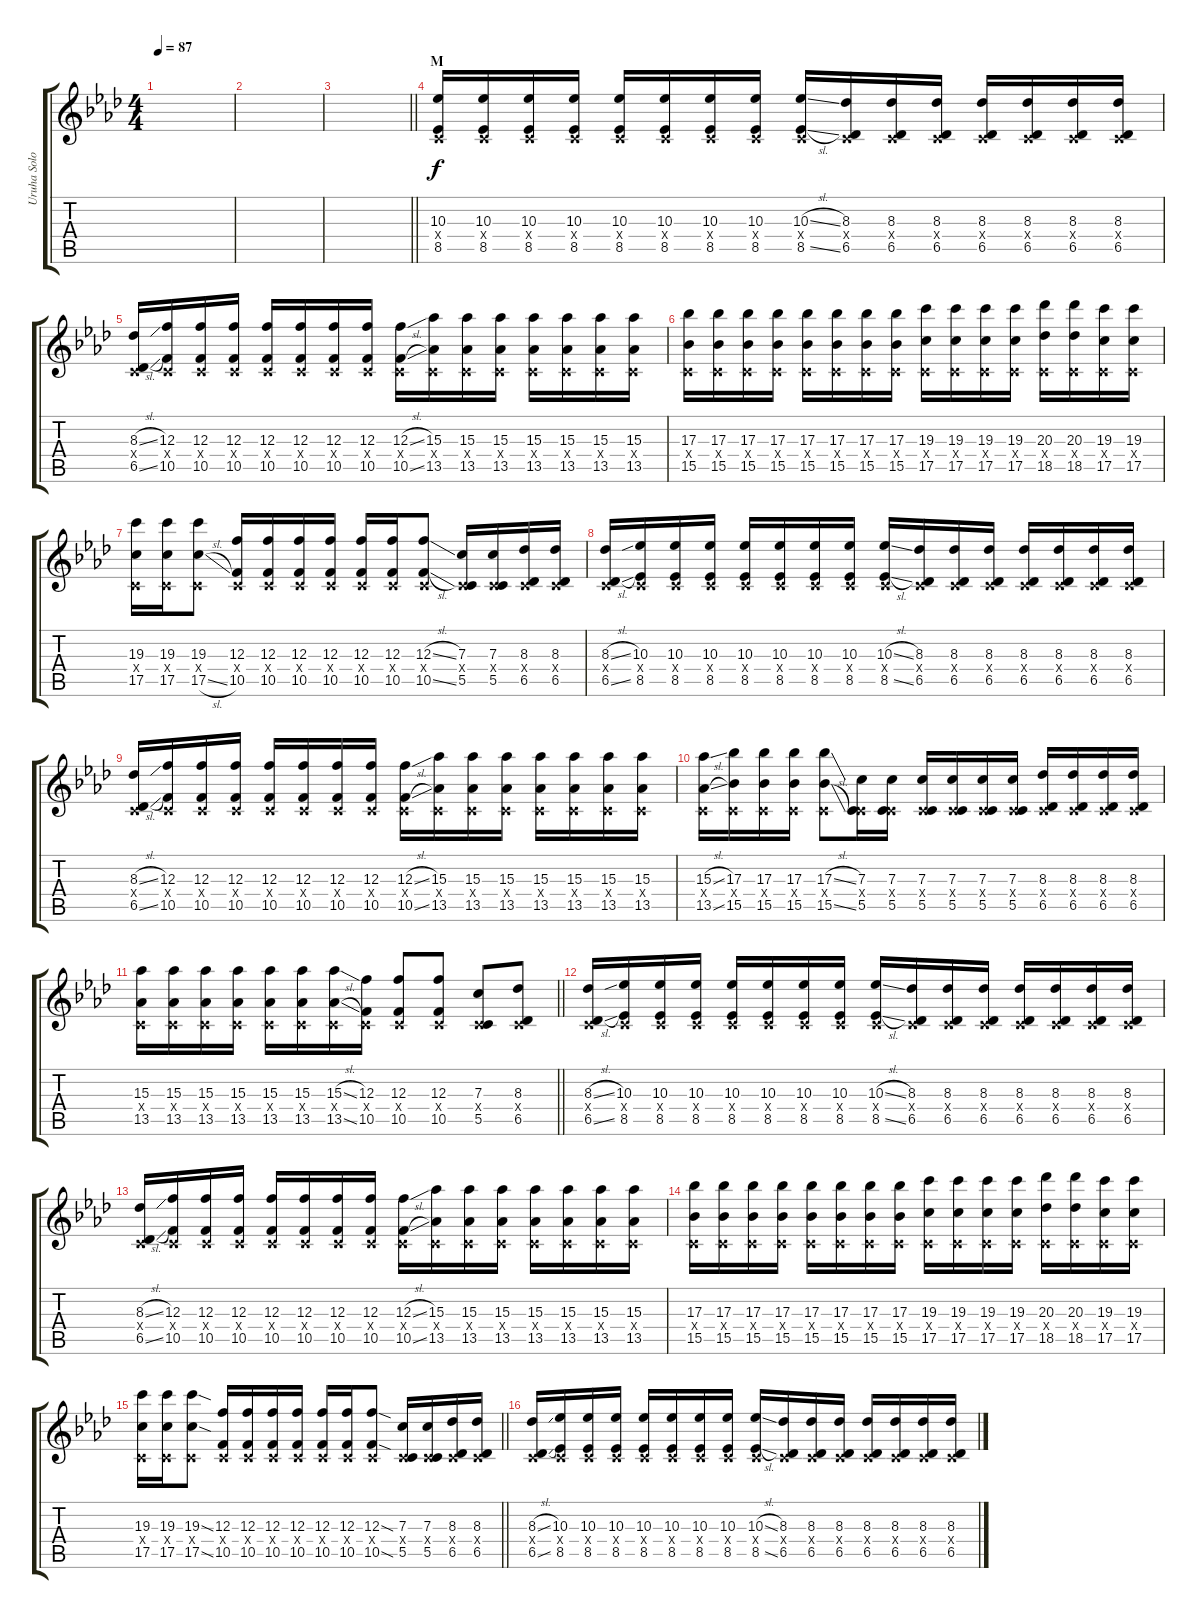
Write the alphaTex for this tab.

\track ("Uruha Solo" "Uruha Solo") {instrument overdrivenguitar}
\staff {score tabs}
\tuning (D4 A3 F3 C3 G2 C2) {hide}
\ts (4 4)
\tempo 87
\clef g2
\ks ab
|
|
\barLineRight lightlight
|
\section ("" "M")
(10.3 0.4{x} 8.5).16 (10.3 0.4{x} 8.5).16 (10.3 0.4{x} 8.5).16 (10.3 0.4{x} 8.5).16 (10.3 0.4{x} 8.5).16 (10.3 0.4{x} 8.5).16 (10.3 0.4{x} 8.5).16 (10.3 0.4{x} 8.5).16 (10.3{sl} 0.4{x} 8.5{sl}).16 (8.3 0.4{x} 6.5).16 (8.3 0.4{x} 6.5).16 (8.3 0.4{x} 6.5).16 (8.3 0.4{x} 6.5).16 (8.3 0.4{x} 6.5).16 (8.3 0.4{x} 6.5).16 (8.3 0.4{x} 6.5).16 |
(8.3{sl} 0.4{x} 6.5{sl}).16 (12.3 0.4{x} 10.5).16 (12.3 0.4{x} 10.5).16 (12.3 0.4{x} 10.5).16 (12.3 0.4{x} 10.5).16 (12.3 0.4{x} 10.5).16 (12.3 0.4{x} 10.5).16 (12.3 0.4{x} 10.5).16 (12.3{sl} 0.4{x} 10.5{sl}).16 (15.3 0.4{x} 13.5).16 (15.3 0.4{x} 13.5).16 (15.3 0.4{x} 13.5).16 (15.3 0.4{x} 13.5).16 (15.3 0.4{x} 13.5).16 (15.3 0.4{x} 13.5).16 (15.3 0.4{x} 13.5).16 |
(17.3 0.4{x} 15.5).16 (17.3 0.4{x} 15.5).16 (17.3 0.4{x} 15.5).16 (17.3 0.4{x} 15.5).16 (17.3 0.4{x} 15.5).16 (17.3 0.4{x} 15.5).16 (17.3 0.4{x} 15.5).16 (17.3 0.4{x} 15.5).16 (19.3 0.4{x} 17.5).16 (19.3 0.4{x} 17.5).16 (19.3 0.4{x} 17.5).16 (19.3 0.4{x} 17.5).16 (20.3 0.4{x} 18.5).16 (20.3 0.4{x} 18.5).16 (19.3 0.4{x} 17.5).16 (19.3 0.4{x} 17.5).16 |
(19.3 0.4{x} 17.5).16 (19.3 0.4{x} 17.5).16 (19.3 0.4{x} 17.5{sl}).8 (12.3 0.4{x} 10.5).16 (12.3 0.4{x} 10.5).16 (12.3 0.4{x} 10.5).16 (12.3 0.4{x} 10.5).16 (12.3 0.4{x} 10.5).16 (12.3 0.4{x} 10.5).16 (12.3{sl} 0.4{x} 10.5{sl}).8 (7.3 0.4{x} 5.5).16 (7.3 0.4{x} 5.5).16 (8.3 0.4{x} 6.5).16 (8.3 0.4{x} 6.5).16 |
(8.3{sl} 0.4{x} 6.5{sl}).16 (10.3 0.4{x} 8.5).16 (10.3 0.4{x} 8.5).16 (10.3 0.4{x} 8.5).16 (10.3 0.4{x} 8.5).16 (10.3 0.4{x} 8.5).16 (10.3 0.4{x} 8.5).16 (10.3 0.4{x} 8.5).16 (10.3{sl} 0.4{x} 8.5{sl}).16 (8.3 0.4{x} 6.5).16 (8.3 0.4{x} 6.5).16 (8.3 0.4{x} 6.5).16 (8.3 0.4{x} 6.5).16 (8.3 0.4{x} 6.5).16 (8.3 0.4{x} 6.5).16 (8.3 0.4{x} 6.5).16 |
(8.3{sl} 0.4{x} 6.5{sl}).16 (12.3 0.4{x} 10.5).16 (12.3 0.4{x} 10.5).16 (12.3 0.4{x} 10.5).16 (12.3 0.4{x} 10.5).16 (12.3 0.4{x} 10.5).16 (12.3 0.4{x} 10.5).16 (12.3 0.4{x} 10.5).16 (12.3{sl} 0.4{x} 10.5{sl}).16 (15.3 0.4{x} 13.5).16 (15.3 0.4{x} 13.5).16 (15.3 0.4{x} 13.5).16 (15.3 0.4{x} 13.5).16 (15.3 0.4{x} 13.5).16 (15.3 0.4{x} 13.5).16 (15.3 0.4{x} 13.5).16 |
(15.3{sl} 0.4{x} 13.5{sl}).16 (17.3 0.4{x} 15.5).16 (17.3 0.4{x} 15.5).16 (17.3 0.4{x} 15.5).16 (17.3{sl} 0.4{x} 15.5{sl}).8 (7.3 0.4{x} 5.5).16 (7.3 0.4{x} 5.5).16 (7.3 0.4{x} 5.5).16 (7.3 0.4{x} 5.5).16 (7.3 0.4{x} 5.5).16 (7.3 0.4{x} 5.5).16 (8.3 0.4{x} 6.5).16 (8.3 0.4{x} 6.5).16 (8.3 0.4{x} 6.5).16 (8.3 0.4{x} 6.5).16 |
\barLineRight lightlight
(15.3 0.4{x} 13.5).16 (15.3 0.4{x} 13.5).16 (15.3 0.4{x} 13.5).16 (15.3 0.4{x} 13.5).16 (15.3 0.4{x} 13.5).16 (15.3 0.4{x} 13.5).16 (15.3{sl} 0.4{x} 13.5{sl}).16 (12.3 0.4{x} 10.5).16 (12.3 0.4{x} 10.5).8 (12.3 0.4{x} 10.5).8 (7.3 0.4{x} 5.5).8 (8.3 0.4{x} 6.5).8 |
(8.3{sl} 0.4{x} 6.5{sl}).16 (10.3 0.4{x} 8.5).16 (10.3 0.4{x} 8.5).16 (10.3 0.4{x} 8.5).16 (10.3 0.4{x} 8.5).16 (10.3 0.4{x} 8.5).16 (10.3 0.4{x} 8.5).16 (10.3 0.4{x} 8.5).16 (10.3{sl} 0.4{x} 8.5{sl}).16 (8.3 0.4{x} 6.5).16 (8.3 0.4{x} 6.5).16 (8.3 0.4{x} 6.5).16 (8.3 0.4{x} 6.5).16 (8.3 0.4{x} 6.5).16 (8.3 0.4{x} 6.5).16 (8.3 0.4{x} 6.5).16 |
(8.3{sl} 0.4{x} 6.5{sl}).16 (12.3 0.4{x} 10.5).16 (12.3 0.4{x} 10.5).16 (12.3 0.4{x} 10.5).16 (12.3 0.4{x} 10.5).16 (12.3 0.4{x} 10.5).16 (12.3 0.4{x} 10.5).16 (12.3 0.4{x} 10.5).16 (12.3{sl} 0.4{x} 10.5{sl}).16 (15.3 0.4{x} 13.5).16 (15.3 0.4{x} 13.5).16 (15.3 0.4{x} 13.5).16 (15.3 0.4{x} 13.5).16 (15.3 0.4{x} 13.5).16 (15.3 0.4{x} 13.5).16 (15.3 0.4{x} 13.5).16 |
(17.3 0.4{x} 15.5).16 (17.3 0.4{x} 15.5).16 (17.3 0.4{x} 15.5).16 (17.3 0.4{x} 15.5).16 (17.3 0.4{x} 15.5).16 (17.3 0.4{x} 15.5).16 (17.3 0.4{x} 15.5).16 (17.3 0.4{x} 15.5).16 (19.3 0.4{x} 17.5).16 (19.3 0.4{x} 17.5).16 (19.3 0.4{x} 17.5).16 (19.3 0.4{x} 17.5).16 (20.3 0.4{x} 18.5).16 (20.3 0.4{x} 18.5).16 (19.3 0.4{x} 17.5).16 (19.3 0.4{x} 17.5).16 |
\barLineRight lightlight
(19.3 0.4{x} 17.5).16 (19.3 0.4{x} 17.5).16 (19.3{sod} 0.4{x} 17.5{sod}).8 (12.3 0.4{x} 10.5).16 (12.3 0.4{x} 10.5).16 (12.3 0.4{x} 10.5).16 (12.3 0.4{x} 10.5).16 (12.3 0.4{x} 10.5).16 (12.3 0.4{x} 10.5).16 (12.3{sod} 0.4{x} 10.5{sod}).8 (7.3 0.4{x} 5.5).16 (7.3 0.4{x} 5.5).16 (8.3 0.4{x} 6.5).16 (8.3 0.4{x} 6.5).16 |
(8.3{sl} 0.4{x} 6.5{sl}).16 (10.3 0.4{x} 8.5).16 (10.3 0.4{x} 8.5).16 (10.3 0.4{x} 8.5).16 (10.3 0.4{x} 8.5).16 (10.3 0.4{x} 8.5).16 (10.3 0.4{x} 8.5).16 (10.3 0.4{x} 8.5).16 (10.3{sl} 0.4{x} 8.5{sl}).16 (8.3 0.4{x} 6.5).16 (8.3 0.4{x} 6.5).16 (8.3 0.4{x} 6.5).16 (8.3 0.4{x} 6.5).16 (8.3 0.4{x} 6.5).16 (8.3 0.4{x} 6.5).16 (8.3 0.4{x} 6.5).16
